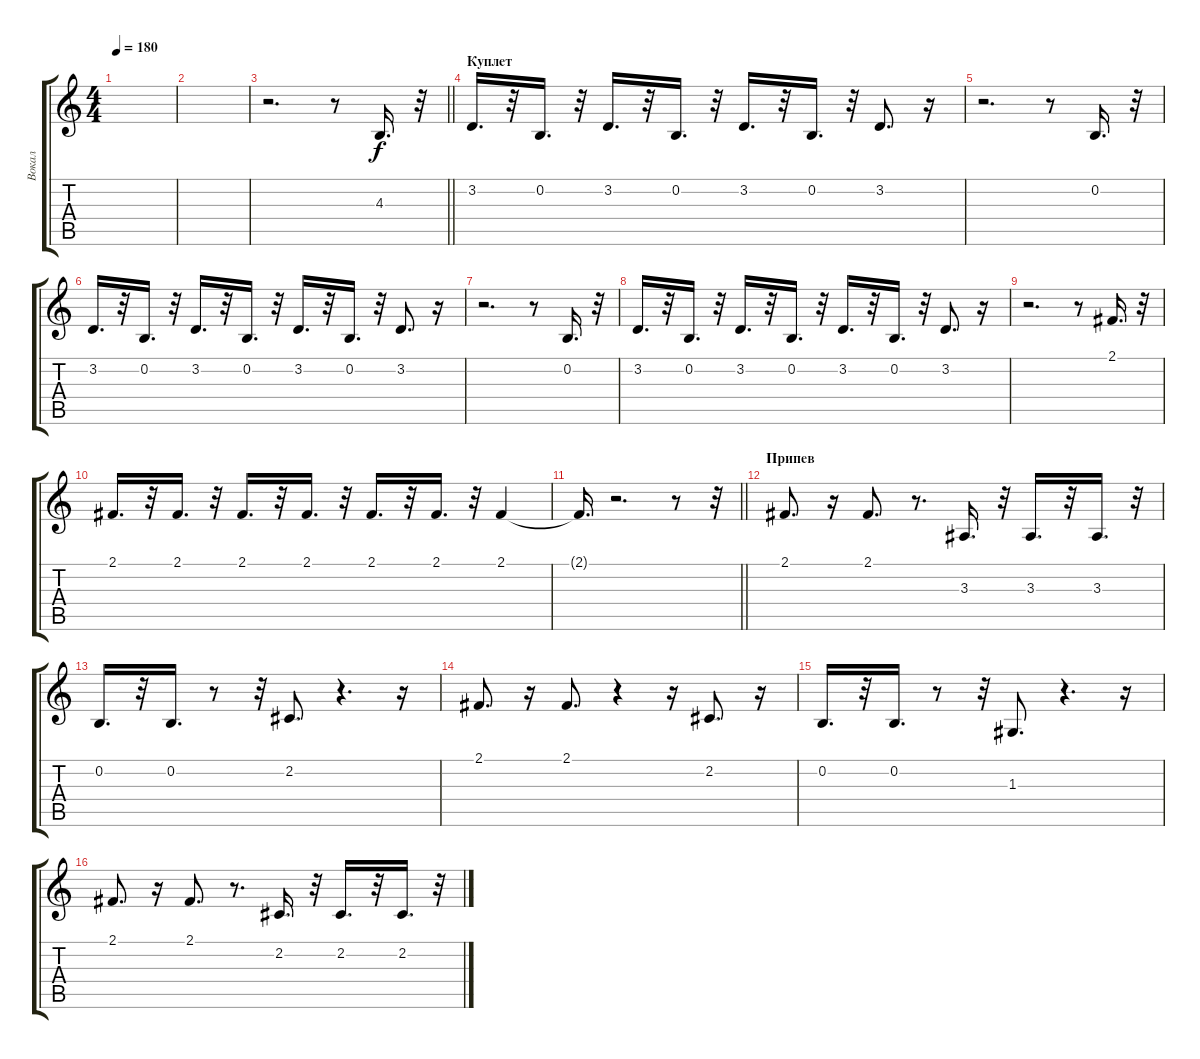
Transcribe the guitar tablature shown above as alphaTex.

\track ("Вокал" "Вокал") {instrument flute}
\staff {score tabs}
\tuning (E4 B3 G3 D3 A2 E2) {hide}
\ts (4 4)
\tempo 180
\clef g2
\ks c
|
|
\barLineRight lightlight
r.2{d} r.8 4.3.16{d} r.32 |
\section ("" "Куплет")
3.2.16{d} r.32 0.2.16{d} r.32 3.2.16{d} r.32 0.2.16{d} r.32 3.2.16{d} r.32 0.2.16{d} r.32 3.2.8{d} r.16 |
r.2{d} r.8 0.2.16{d} r.32 |
3.2.16{d} r.32 0.2.16{d} r.32 3.2.16{d} r.32 0.2.16{d} r.32 3.2.16{d} r.32 0.2.16{d} r.32 3.2.8{d} r.16 |
r.2{d} r.8 0.2.16{d} r.32 |
3.2.16{d} r.32 0.2.16{d} r.32 3.2.16{d} r.32 0.2.16{d} r.32 3.2.16{d} r.32 0.2.16{d} r.32 3.2.8{d} r.16 |
r.2{d} r.8 2.1.16{d} r.32 |
2.1.16{d} r.32 2.1.16{d} r.32 2.1.16{d} r.32 2.1.16{d} r.32 2.1.16{d} r.32 2.1.16{d} r.32 2.1.4 |
\barLineRight lightlight
2.1{t}.16{d} r.2{d} r.8 r.32 |
\section ("" "Припев")
2.1.8{d} r.16 2.1.8{d} r.8{d} 3.3.16{d} r.32 3.3.16{d} r.32 3.3.16{d} r.32 |
0.2.16{d} r.32 0.2.16{d} r.8 r.32 2.2.8{d} r.4{d} r.16 |
2.1.8{d} r.16 2.1.8{d} r.4 r.16 2.2.8{d} r.16 |
0.2.16{d} r.32 0.2.16{d} r.8 r.32 1.3.8{d} r.4{d} r.16 |
2.1.8{d} r.16 2.1.8{d} r.8{d} 2.2.16{d} r.32 2.2.16{d} r.32 2.2.16{d} r.32
